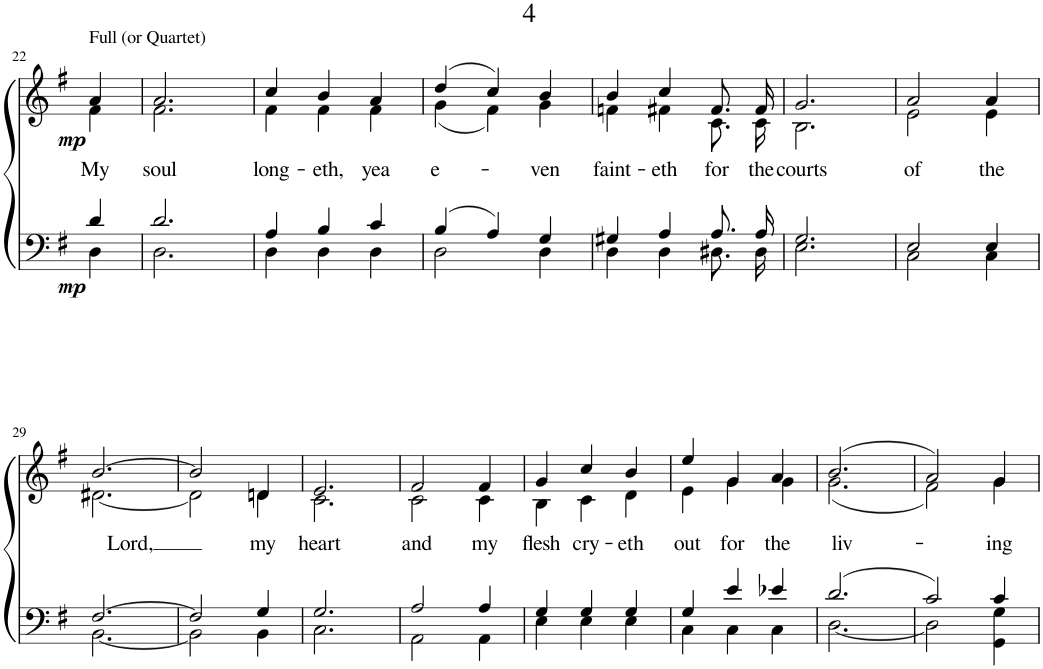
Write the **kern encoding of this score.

**kern	**kern	**text	**dynam
*part1	*part1	*part1	*part1
*staff2	*staff1	*staff1	*staff1/2
*I"Organ	*	*	*
!!LO:PB:g=z
*clefF4	*clefG2	*	*
*k[f#]	*k[f#]	*	*
*M3/4	*M3/4	*	*
=22	=22	=22	=22
*^	*^	*	*
!	!	!LO:TX:a:t=Full (or Quartet)	!	!	!
!	!	!	!	!LO:LY:b	!LO:DY:b=2
!	!	!	!	!	!LO:DY:n=1:b
4d/	4D\	4a/	4f#\	My	mp mp
=23	=23	=23	=23	=23	=23
!	!	!	!	!LO:LY:b	!
2.d/	2.D\	2.a/	2.f#\	soul	.
=24	=24	=24	=24	=24	=24
!	!	!	!	!LO:LY:b	!
4A/	4D\	4cc/	4f#\	long-	.
!	!	!	!	!LO:LY:b	!
4B/	4D\	4b/	4f#\	-eth,	.
!	!	!	!	!LO:LY:b	!
4c/	4D\	4a/	4f#\	yea	.
=25	=25	=25	=25	=25	=25
!	!	!	!	!LO:LY:b	!
4B/	2D\	(4dd/	(4g\	e-	.
4A/	.	4cc/)	4f#\)	.	.
!	!	!	!	!LO:LY:b	!
4G/	4D\	4b/	4g\	-ven	.
=26	=26	=26	=26	=26	=26
!	!	!	!	!LO:LY:b	!
4G#X/	4D\	4b/	4fn\	faint-	.
!	!	!	!	!LO:LY:b	!
4A/	4D\	4cc/	4f#X\	-eth	.
!	!	!	!	!LO:LY:b	!
8.A/L	8.D#X\L	8.f#/L	8.c\L	for	.
!	!	!	!	!LO:LY:b	!
16A/Jk	16D#\Jk	16f#/Jk	16c\Jk	the	.
=27	=27	=27	=27	=27	=27
!	!	!	!	!LO:LY:b	!
2.G/	2.E\	2.g/	2.B\	courts	.
=28	=28	=28	=28	=28	=28
!	!	!	!	!LO:LY:b	!
2E/	2C\	2a/	2e\	of	.
!	!	!	!	!LO:LY:b	!
4E/	4C\	4a/	4e\	the	.
!!LO:LB:g=z	!!
=29	=29	=29	=29	=29	=29
!	!	!	!	!LO:LY:b	!
[2.F#/	[2.BB\	[2.b/	[2.d#X\	Lord,	.
=30	=30	=30	=30	=30	=30
2F#/]	2BB\]	2b/]	2d#\]	.	.
!	!	!	!	!LO:LY:b	!
4G/	4BB\	4dn/	4d\	my	.
=31	=31	=31	=31	=31	=31
!	!	!	!	!LO:LY:b	!
2.G/	2.C\	2.e/	2.c\	heart	.
=32	=32	=32	=32	=32	=32
!	!	!	!	!LO:LY:b	!
2A/	2AA\	2f#/	2c\	and	.
!	!	!	!	!LO:LY:b	!
4A/	4AA\	4f#/	4c\	my	.
=33	=33	=33	=33	=33	=33
!	!	!	!	!LO:LY:b	!
4G/	4E\	4g/	4B\	flesh	.
!	!	!	!	!LO:LY:b	!
4G/	4E\	4cc/	4c\	cry-	.
!	!	!	!	!LO:LY:b	!
4G/	4E\	4b/	4d\	-eth	.
=34	=34	=34	=34	=34	=34
!	!	!	!	!LO:LY:b	!
4G/	4C\	4ee/	4e\	out	.
!	!	!	!	!LO:LY:b	!
4e/	4C\	4g/	4g\	for	.
!	!	!	!	!LO:LY:b	!
4e-X/	4C\	4a/	4g\	the	.
=35	=35	=35	=35	=35	=35
!	!	!	!	!LO:LY:b	!
2.d/	[2.D\	(2.b/	(2.g\	liv-	.
=36	=36	=36	=36	=36	=36
2c/	2D\]	2a/)	2f#\)	.	.
!	!	!	!	!LO:LY:b	!
4c/	4GG\ 4G\	4g/	4g\	-ing	.
*v	*v	*	*	*	*
*	*v	*v	*	*
=	=	=	=
*-	*-	*-	*-
